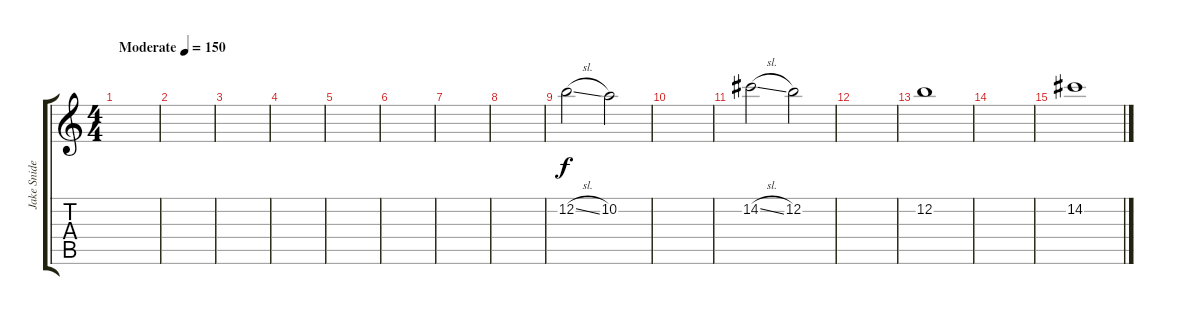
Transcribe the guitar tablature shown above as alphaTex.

\track ("Jake Snider" "Jake Snide") {instrument electricguitarjazz}
\staff {score tabs}
\tuning (E4 B3 G3 D3 A2 D2) {hide}
\ts (4 4)
\tempo (150 "Moderate")
\clef g2
\ks c
|
|
|
|
|
|
|
|
12.2{sl}.2 10.2.2 |
|
14.2{sl}.2 12.2.2 |
|
12.2.1 |
|
14.2.1
